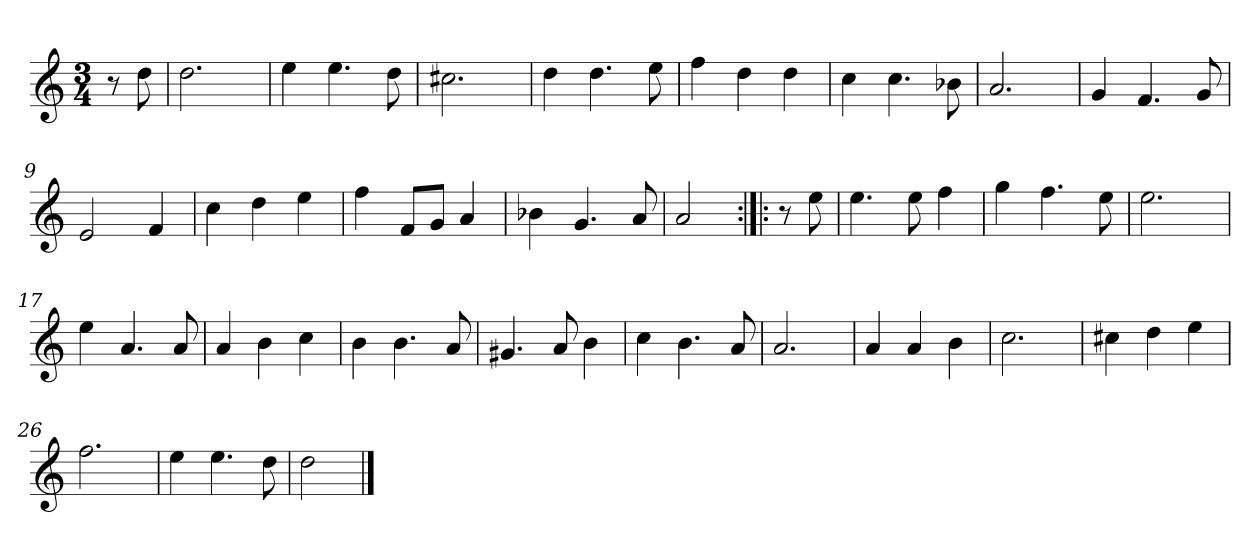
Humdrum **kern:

**kern
*part1
*staff1
*clefG2
*k[]
*C:
*M3/4
*MM120
=
8r
8dd
=1
2.dd
=2
4ee
4.ee
8dd
=3
2.cc#X
=4
4dd
4.dd
8ee
=5
4ff
4dd
4dd
=6
4cc
4.cc
8b-X
=7
2.a
=8
4g
4.f
8g
=9
2e
4f
=10
4cc
4dd
4ee
=11
4ff
8f/L
8g/J
4a
=12
4b-X
4.g
8a
=13
2a
=:|!|:
8r
8ee
=14
4.ee
8ee
4ff
=15
4gg
4.ff
8ee
=16
2.ee
=17
4ee
4.a
8a
=18
4a
4b
4cc
=19
4b
4.b
8a
=20
4.g#X
8a
4b
=21
4cc
4.b
8a
=22
2.a
=23
4a
4a
4b
=24
2.cc
=25
4cc#X
4dd
4ee
=26
2.ff
=27
4ee
4.ee
8dd
=28
2dd
==
*-
